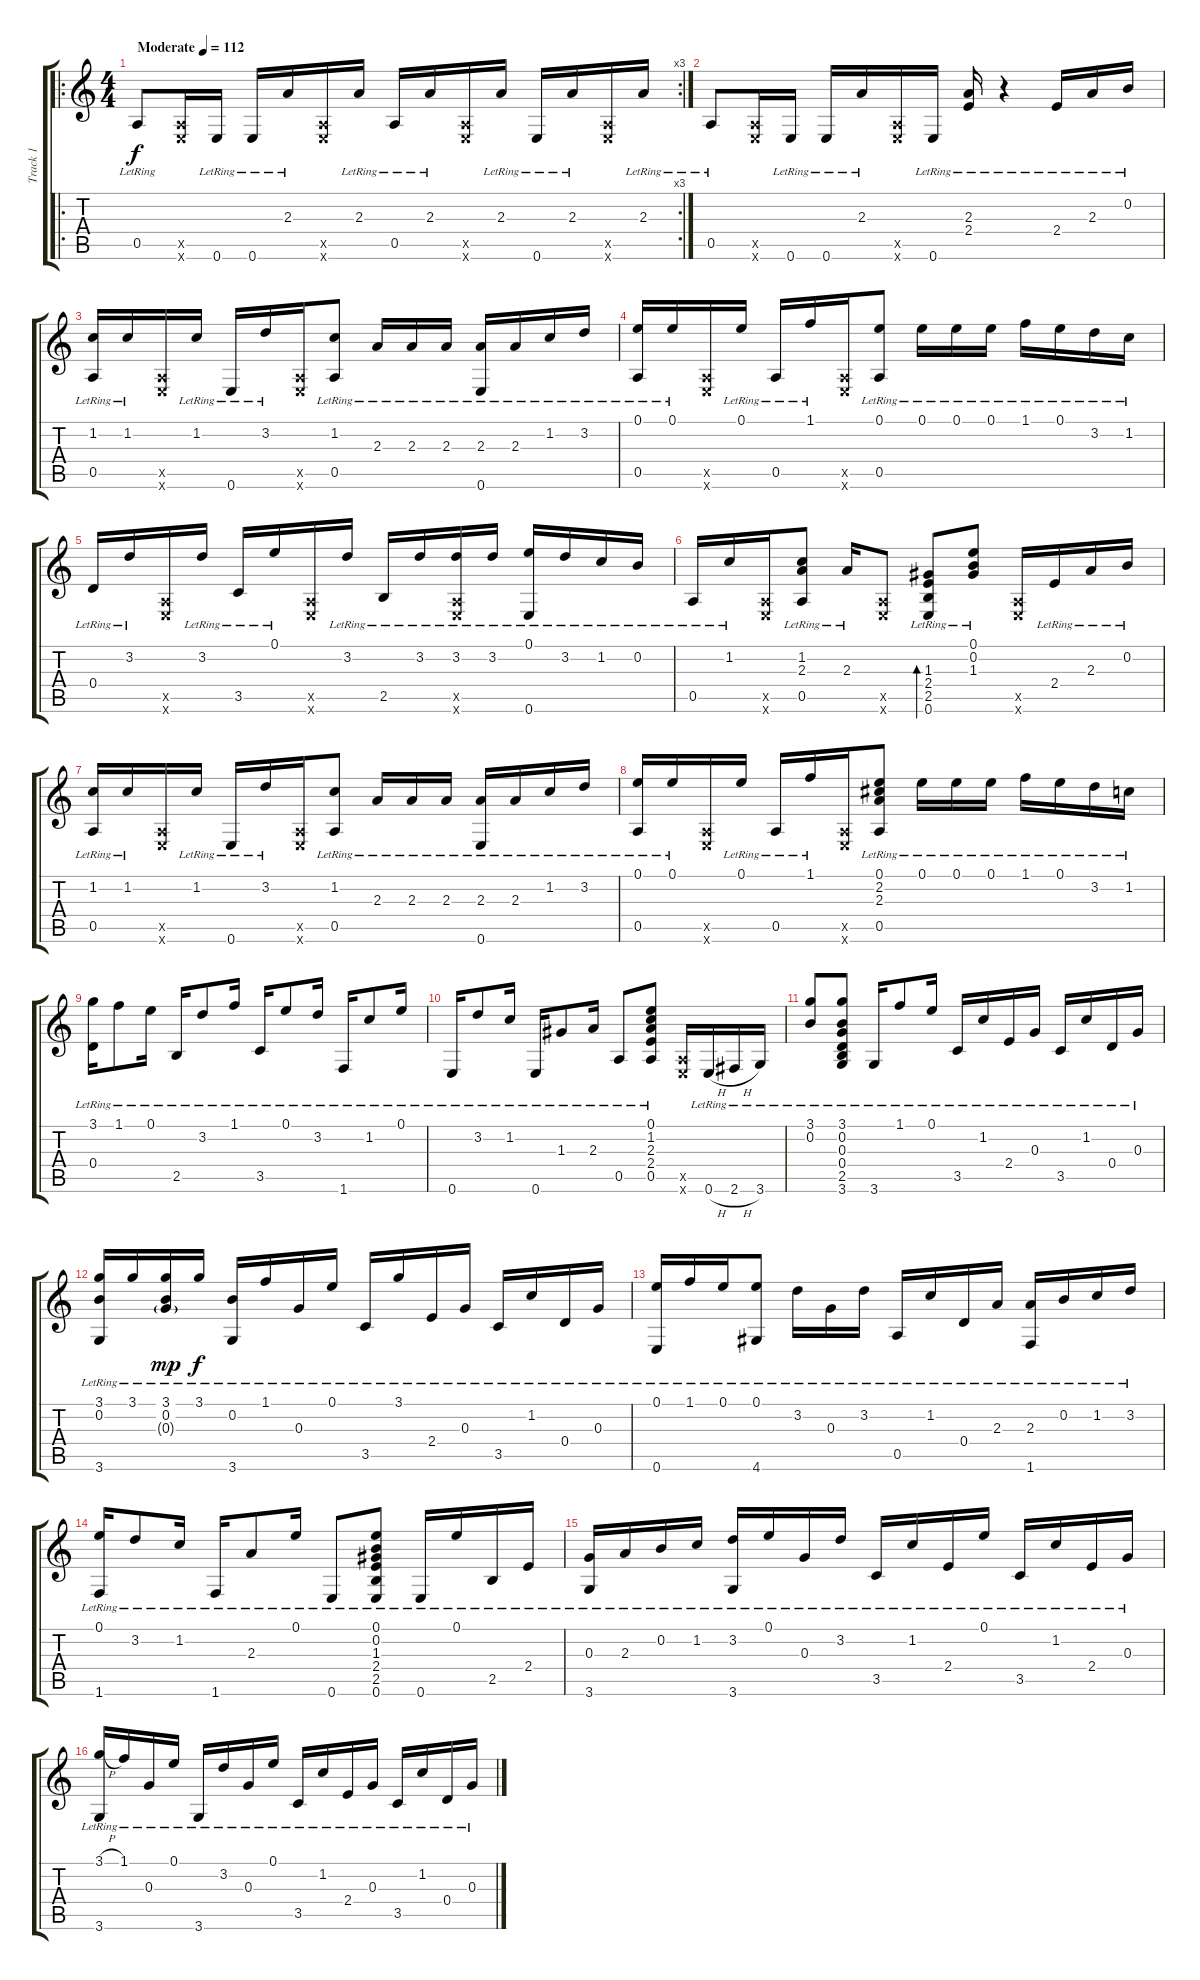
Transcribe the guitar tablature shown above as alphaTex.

\track ("Track 1" "Track 1") {instrument acousticguitarsteel}
\staff {score tabs}
\tuning (E4 B3 G3 D3 A2 E2) {hide}
\ro
\rc 3
\ts (4 4)
\tempo (112 "Moderate")
\clef g2
\ks c
0.5{lr}.8{dy f instrument acousticguitarsteel} (0.5{x} 0.6{x}).16 0.6{lr}.16 0.6{lr}.16 2.3{lr}.16 (0.5{x} 0.6{x}).16 2.3{lr}.16 0.5{lr}.16 2.3{lr}.16 (0.5{x} 0.6{x}).16 2.3{lr}.16 0.6{lr}.16 2.3{lr}.16 (0.5{x} 0.6{x}).16 2.3{lr}.16 |
0.5{lr}.8 (0.5{x} 0.6{x}).16 0.6{lr}.16 0.6{lr}.16 2.3{lr}.16 (0.5{x} 0.6{x}).16 0.6{lr}.16 (2.3{lr} 2.4{lr}).16 r.4 2.4{lr}.16 2.3{lr}.16 0.2{lr}.16 |
(1.2{lr} 0.5{lr}).16 1.2{lr}.16 (0.5{x} 0.6{x}).16 1.2{lr}.16 0.6{lr}.16 3.2{lr}.16 (0.5{x} 0.6{x}).16 (1.2{lr} 0.5{lr}).8 2.3{lr}.16 2.3{lr}.16 2.3{lr}.16 (2.3{lr} 0.6{lr}).16 2.3{lr}.16 1.2{lr}.16 3.2{lr}.16 |
(0.1{lr} 0.5{lr}).16 0.1{lr}.16 (0.5{x} 0.6{x}).16 0.1{lr}.16 0.5{lr}.16 1.1{lr}.16 (0.5{x} 0.6{x}).16 (0.1{lr} 0.5{lr}).8 0.1{lr}.16 0.1{lr}.16 0.1{lr}.16 1.1{lr}.16 0.1{lr}.16 3.2{lr}.16 1.2{lr}.16 |
0.4{lr}.16 3.2{lr}.16 (0.5{x} 0.6{x}).16 3.2{lr}.16 3.5{lr}.16 0.1{lr}.16 (0.5{x} 0.6{x}).16 3.2{lr}.16 2.5{lr}.16 3.2{lr}.16 (3.2{lr} 0.5{x} 0.6{x}).16 3.2{lr}.16 (0.1{lr} 0.6{lr}).16 3.2{lr}.16 1.2{lr}.16 0.2{lr}.16 |
0.5{lr}.16 1.2{lr}.16 (0.5{x} 0.6{x}).16 (1.2{lr} 2.3{lr} 0.5{lr}).8 2.3{lr}.16 (0.5{x} 0.6{x}).8 (1.3{lr} 2.4{lr} 2.5{lr} 0.6{lr}).8{bd 60} (0.1{lr} 0.2{lr} 1.3{lr}).8 (0.5{x} 0.6{x}).16 2.4{lr}.16 2.3{lr}.16 0.2{lr}.16 |
(1.2{lr} 0.5{lr}).16 1.2{lr}.16 (0.5{x} 0.6{x}).16 1.2{lr}.16 0.6{lr}.16 3.2{lr}.16 (0.5{x} 0.6{x}).16 (1.2{lr} 0.5{lr}).8 2.3{lr}.16 2.3{lr}.16 2.3{lr}.16 (2.3{lr} 0.6{lr}).16 2.3{lr}.16 1.2{lr}.16 3.2{lr}.16 |
(0.1{lr} 0.5{lr}).16 0.1{lr}.16 (0.5{x} 0.6{x}).16 0.1{lr}.16 0.5{lr}.16 1.1{lr}.16 (0.5{x} 0.6{x}).16 (0.1{lr} 2.2{lr} 2.3{lr} 0.5{lr}).8 0.1{lr}.16 0.1{lr}.16 0.1{lr}.16 1.1{lr}.16 0.1{lr}.16 3.2{lr}.16 1.2{lr}.16 |
(3.1{lr} 0.4{lr}).16 1.1{lr}.8 0.1{lr}.16 2.5{lr}.16 3.2{lr}.8 1.1{lr}.16 3.5{lr}.16 0.1{lr}.8 3.2{lr}.16 1.6{lr}.16 1.2{lr}.8 0.1{lr}.16 |
0.6{lr}.16 3.2{lr}.8 1.2{lr}.16 0.6{lr}.16 1.3{lr}.8 2.3{lr}.16 0.5{lr}.8 (0.1{lr} 1.2{lr} 2.3{lr} 2.4{lr} 0.5{lr}).8 (0.5{x} 0.6{x}).16 0.6{h lr}.16 2.6{h lr}.16 3.6{lr}.16 |
(3.1{lr} 0.2{lr}).8 (3.1{lr} 0.2{lr} 0.3{lr} 0.4{lr} 2.5{lr} 3.6{lr}).8 3.6{lr}.16 1.1{lr}.8 0.1{lr}.16 3.5{lr}.16 1.2{lr}.16 2.4{lr}.16 0.3{lr}.16 3.5{lr}.16 1.2{lr}.16 0.4{lr}.16 0.3{lr}.16 |
(3.1{lr} 0.2{lr} 3.6{lr}).16 3.1{lr}.16 (3.1{lr} 0.2{lr} 0.3{g lr}).16{dy mp} 3.1{lr}.16{dy f} (0.2{lr} 3.6{lr}).16 1.1{lr}.16 0.3{lr}.16 0.1{lr}.16 3.5{lr}.16 3.1{lr}.16 2.4{lr}.16 0.3{lr}.16 3.5{lr}.16 1.2{lr}.16 0.4{lr}.16 0.3{lr}.16 |
(0.1{lr} 0.6{lr}).16 1.1{lr}.16 0.1{lr}.16 (0.1{lr} 4.6{lr}).8 3.2{lr}.16 0.3{lr}.16 3.2{lr}.16 0.5{lr}.16 1.2{lr}.16 0.4{lr}.16 2.3{lr}.16 (2.3{lr} 1.6{lr}).16 0.2{lr}.16 1.2{lr}.16 3.2{lr}.16 |
(0.1{lr} 1.6{lr}).16 3.2{lr}.8 1.2{lr}.16 1.6{lr}.16 2.3{lr}.8 0.1{lr}.16 0.6{lr}.8 (0.1{lr} 0.2{lr} 1.3{lr} 2.4{lr} 2.5{lr} 0.6{lr}).8 0.6{lr}.16 0.1{lr}.16 2.5{lr}.16 2.4{lr}.16 |
(0.3{lr} 3.6{lr}).16 2.3{lr}.16 0.2{lr}.16 1.2{lr}.16 (3.2{lr} 3.6{lr}).16 0.1{lr}.16 0.3{lr}.16 3.2{lr}.16 3.5{lr}.16 1.2{lr}.16 2.4{lr}.16 0.1{lr}.16 3.5{lr}.16 1.2{lr}.16 2.4{lr}.16 0.3{lr}.16 |
(3.1{h lr} 3.6{lr}).16 1.1{lr}.16 0.3{lr}.16 0.1{lr}.16 3.6{lr}.16 3.2{lr}.16 0.3{lr}.16 0.1{lr}.16 3.5{lr}.16 1.2{lr}.16 2.4{lr}.16 0.3{lr}.16 3.5{lr}.16 1.2{lr}.16 0.4{lr}.16 0.3{lr}.16
